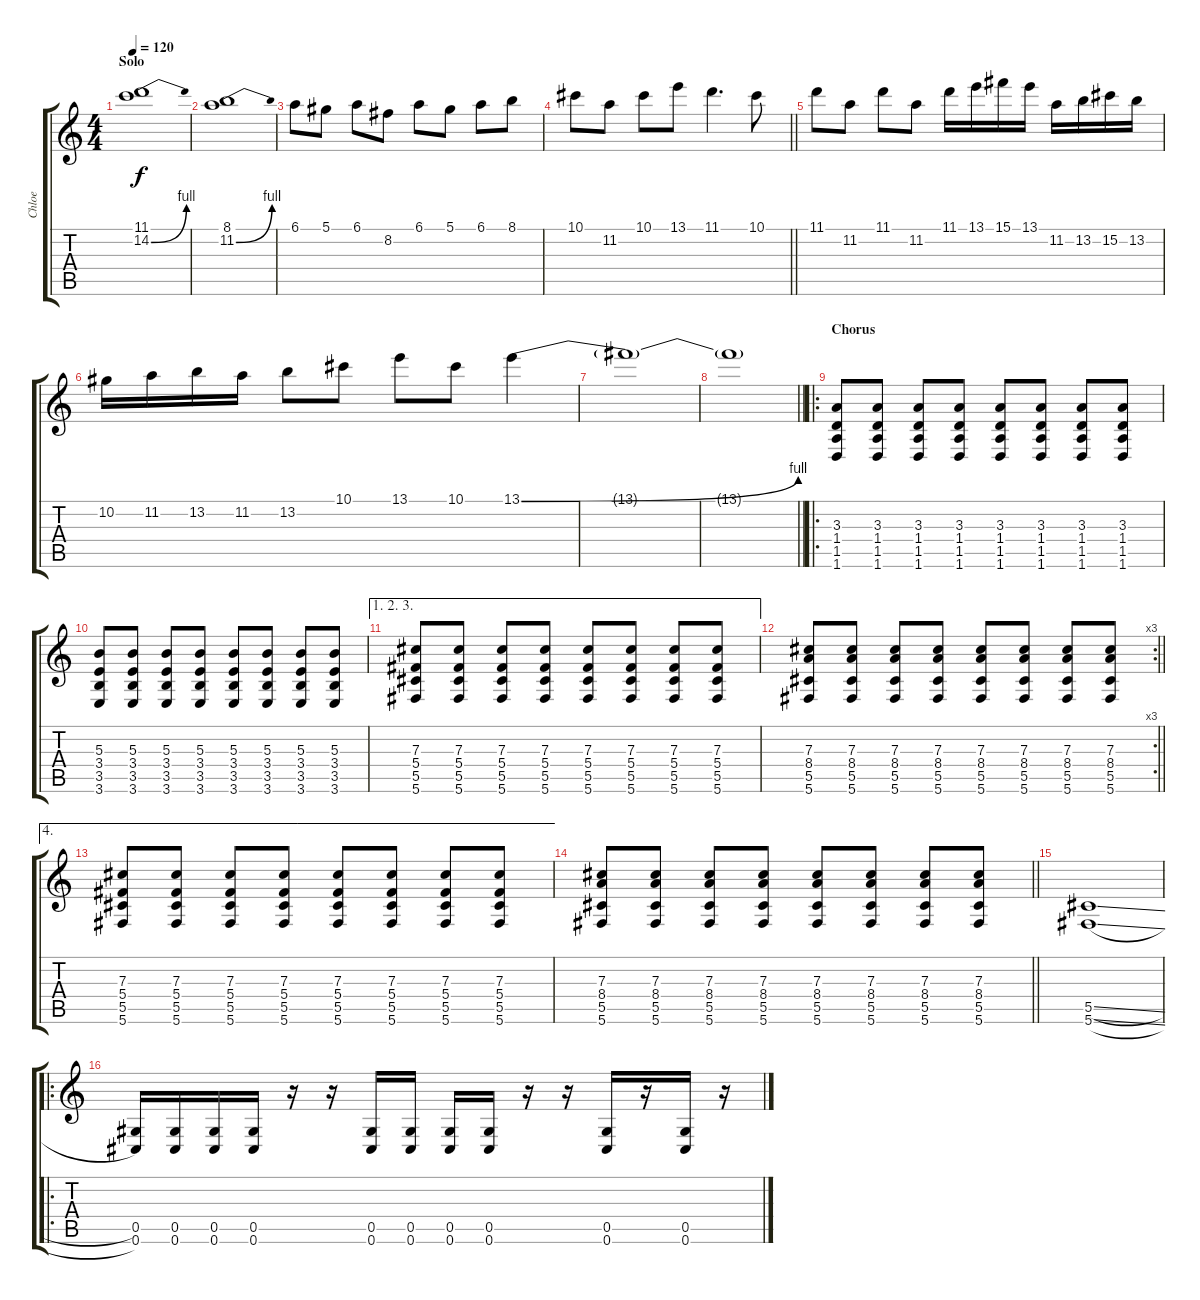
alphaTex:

\track ("Chloe" "Chloe") {instrument distortionguitar}
\staff {score tabs}
\tuning (Eb4 Bb3 Gb3 Db3 Ab2 Db2) {hide}
\ts (4 4)
\section ("" "Solo")
\tempo 120
\clef g2
\ks c
(11.1 14.2{be (bend 0 0 60 4)}).1{dy f} |
(8.1 11.2{be (bend 0 0 60 4)}).1 |
6.1.8 5.1.8 6.1.8 8.2.8 6.1.8 5.1.8 6.1.8 8.1.8 |
\barLineRight lightlight
10.1.8 11.2.8 10.1.8 13.1.8 11.1.4{d} 10.1.8 |
11.1.8 11.2.8 11.1.8 11.2.8 11.1.16 13.1.16 15.1.16 13.1.16 11.2.16 13.2.16 15.2.16 13.2.16 |
10.2.16 11.2.16 13.2.16 11.2.16 13.2.8 10.1.8 13.1.8 10.1.8 13.1{be (bend 0 0 60 4)}.4 |
13.1{t}.1 |
\barLineRight lightlight
13.1{t}.1 |
\ro
\section ("" "Chorus")
(3.3 1.4 1.5 1.6).8 (3.3 1.4 1.5 1.6).8 (3.3 1.4 1.5 1.6).8 (3.3 1.4 1.5 1.6).8 (3.3 1.4 1.5 1.6).8 (3.3 1.4 1.5 1.6).8 (3.3 1.4 1.5 1.6).8 (3.3 1.4 1.5 1.6).8 |
(5.3 3.4 3.5 3.6).8 (5.3 3.4 3.5 3.6).8 (5.3 3.4 3.5 3.6).8 (5.3 3.4 3.5 3.6).8 (5.3 3.4 3.5 3.6).8 (5.3 3.4 3.5 3.6).8 (5.3 3.4 3.5 3.6).8 (5.3 3.4 3.5 3.6).8 |
\ae (1 2 3)
(7.3 5.4 5.5 5.6).8 (7.3 5.4 5.5 5.6).8 (7.3 5.4 5.5 5.6).8 (7.3 5.4 5.5 5.6).8 (7.3 5.4 5.5 5.6).8 (7.3 5.4 5.5 5.6).8 (7.3 5.4 5.5 5.6).8 (7.3 5.4 5.5 5.6).8 |
\rc 3
\barLineRight lightlight
(7.3 8.4 5.5 5.6).8 (7.3 8.4 5.5 5.6).8 (7.3 8.4 5.5 5.6).8 (7.3 8.4 5.5 5.6).8 (7.3 8.4 5.5 5.6).8 (7.3 8.4 5.5 5.6).8 (7.3 8.4 5.5 5.6).8 (7.3 8.4 5.5 5.6).8 |
\ae 4
(7.3 5.4 5.5 5.6).8 (7.3 5.4 5.5 5.6).8 (7.3 5.4 5.5 5.6).8 (7.3 5.4 5.5 5.6).8 (7.3 5.4 5.5 5.6).8 (7.3 5.4 5.5 5.6).8 (7.3 5.4 5.5 5.6).8 (7.3 5.4 5.5 5.6).8 |
\barLineRight lightlight
(7.3 8.4 5.5 5.6).8 (7.3 8.4 5.5 5.6).8 (7.3 8.4 5.5 5.6).8 (7.3 8.4 5.5 5.6).8 (7.3 8.4 5.5 5.6).8 (7.3 8.4 5.5 5.6).8 (7.3 8.4 5.5 5.6).8 (7.3 8.4 5.5 5.6).8 |
(5.5{sl} 5.6{sl}).1 |
\ro
(0.5 0.6).16 (0.5 0.6).16 (0.5 0.6).16 (0.5 0.6).16 r.16 r.16 (0.5 0.6).16 (0.5 0.6).16 (0.5 0.6).16 (0.5 0.6).16 r.16 r.16 (0.5 0.6).16 r.16 (0.5 0.6).16 r.16
